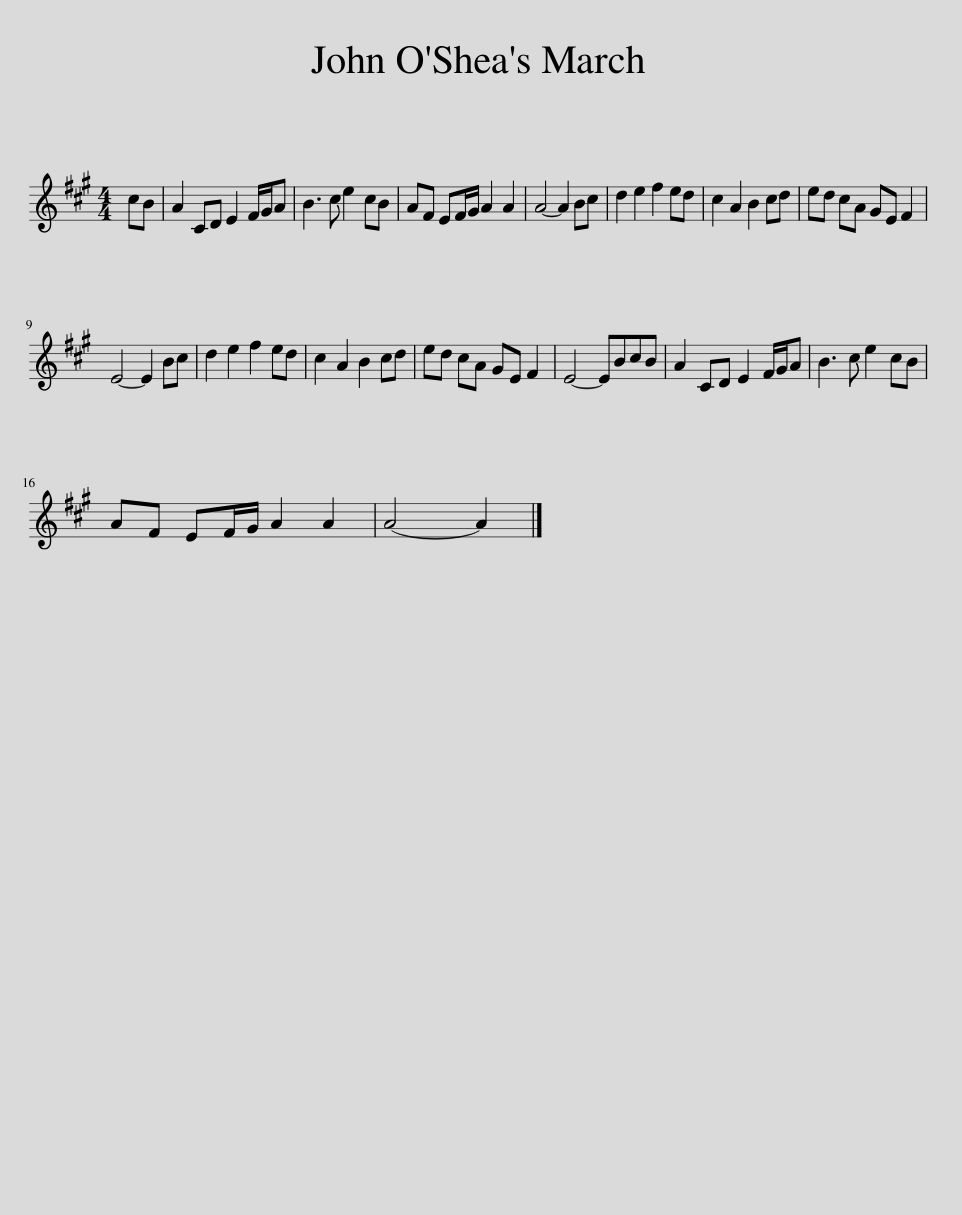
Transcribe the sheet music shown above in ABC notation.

X:1
L:1/8
M:4/4
I:linebreak $
K:A
V:1 treble
V:1
 cB | A2 CD E2 F/G/A | B3 c e2 cB | AF EF/G/ A2 A2 | A4- A2 Bc | %5
 d2 e2 f2 ed | c2 A2 B2 cd | ed cA GE F2 |$ E4- E2 Bc | d2 e2 f2 ed | %10
 c2 A2 B2 cd | ed cA GE F2 | E4- EBcB | A2 CD E2 F/G/A | B3 c e2 cB |$ %15
 AF EF/G/ A2 A2 | A4- A2 |] %17
